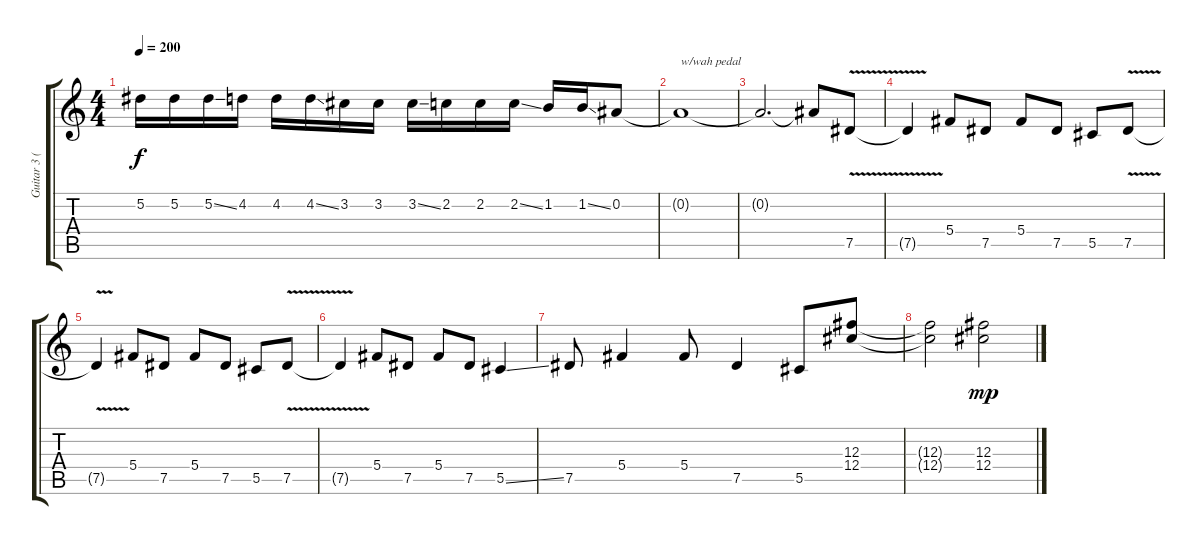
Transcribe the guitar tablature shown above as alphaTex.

\track ("Guitar 3 (solo)" "Guitar 3 (") {instrument distortionguitar}
\staff {score tabs}
\tuning (Eb4 Bb3 Gb3 Db3 Ab2 Eb2) {hide}
\ts (4 4)
\tempo 200
\clef g2
\ks c
5.2.16{dy f} 5.2.16 5.2{ss}.16 4.2.16 4.2.16 4.2{ss}.16 3.2.16 3.2.16 3.2{ss}.16 2.2.16 2.2.16 2.2{ss}.16 1.2.16 1.2{ss}.16 0.2.8 |
0.2{t}.1{txt "w/wah pedal"} |
0.2{t}.2{d} 0.2{t}.8 7.5{v}.8 |
7.5{t}.4 5.4.8 7.5.8 5.4.8 7.5.8 5.5.8 7.5{v}.8 |
7.5{t}.4 5.4.8 7.5.8 5.4.8 7.5.8 5.5.8 7.5{v}.8 |
7.5{t}.4 5.4.8 7.5.8 5.4.8 7.5.8 5.5{ss}.4 |
7.5.8 5.4.4 5.4.8 7.5.4 5.5.8 (12.3 12.4).8 |
(12.3{t} 12.4{t}).2 (12.3 12.4).2{dy mp}
